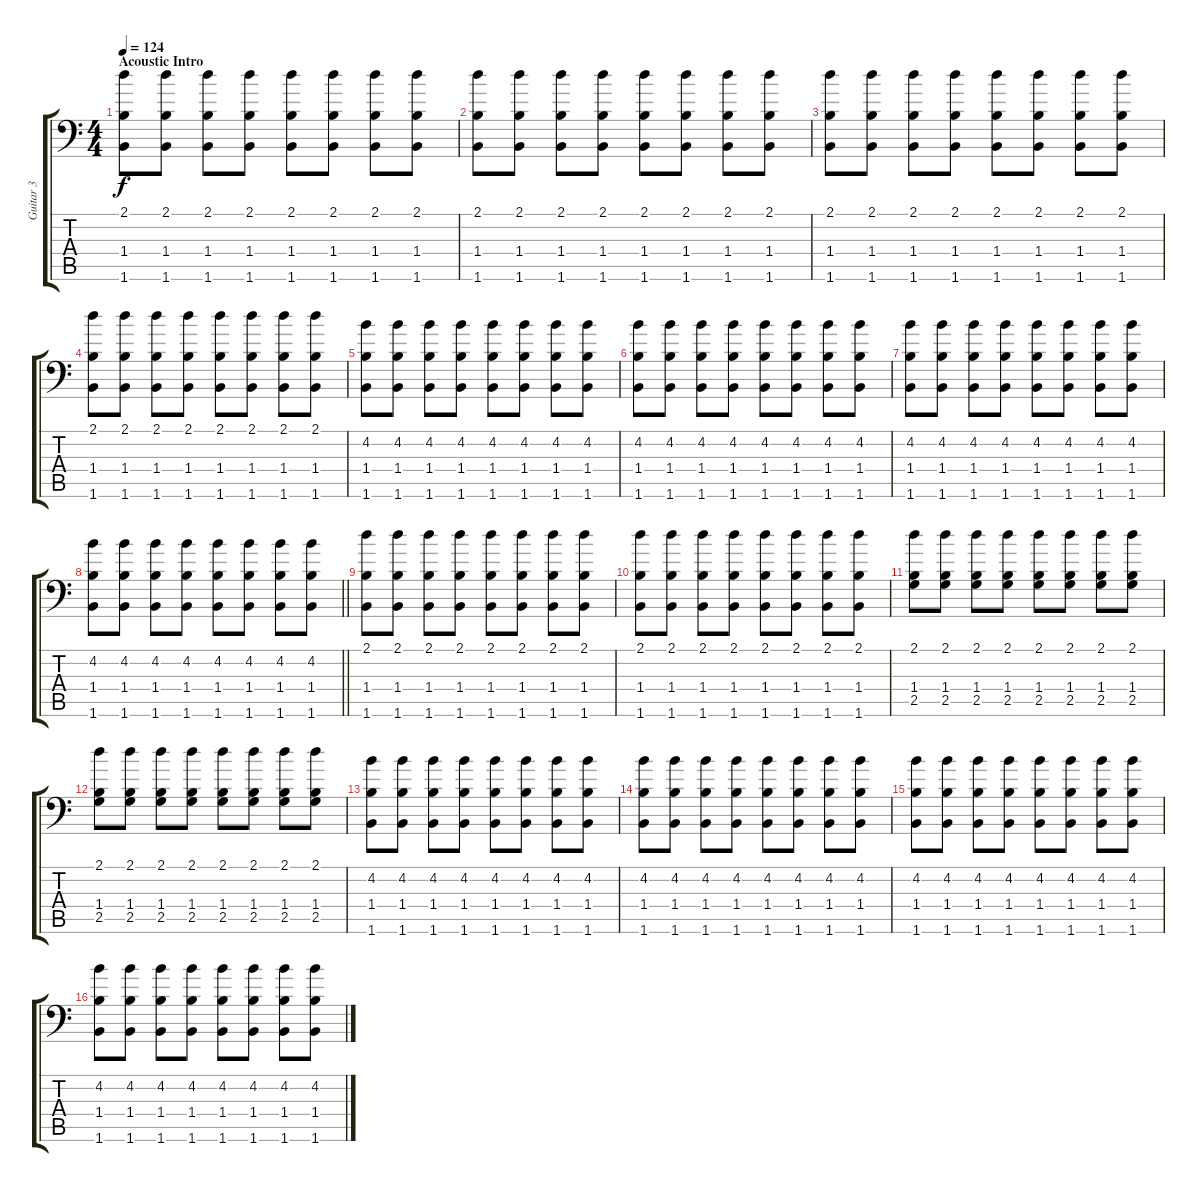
\track ("Guitar 3" "Guitar 3") {instrument distortionguitar}
\staff {score tabs}
\tuning (C4 G3 Eb3 Bb2 F2 Bb1) {hide}
\ts (4 4)
\section ("" "Acoustic Intro")
\tempo 124
\clef f4
\ks c
(2.1 1.4 1.6).8{dy f volume 8 instrument acousticguitarsteel} (2.1 1.4 1.6).8 (2.1 1.4 1.6).8 (2.1 1.4 1.6).8 (2.1 1.4 1.6).8 (2.1 1.4 1.6).8 (2.1 1.4 1.6).8 (2.1 1.4 1.6).8 |
(2.1 1.4 1.6).8 (2.1 1.4 1.6).8 (2.1 1.4 1.6).8 (2.1 1.4 1.6).8 (2.1 1.4 1.6).8 (2.1 1.4 1.6).8 (2.1 1.4 1.6).8 (2.1 1.4 1.6).8 |
(2.1 1.4 1.6).8 (2.1 1.4 1.6).8 (2.1 1.4 1.6).8 (2.1 1.4 1.6).8 (2.1 1.4 1.6).8 (2.1 1.4 1.6).8 (2.1 1.4 1.6).8 (2.1 1.4 1.6).8 |
(2.1 1.4 1.6).8 (2.1 1.4 1.6).8 (2.1 1.4 1.6).8 (2.1 1.4 1.6).8 (2.1 1.4 1.6).8 (2.1 1.4 1.6).8 (2.1 1.4 1.6).8 (2.1 1.4 1.6).8 |
(4.2 1.4 1.6).8 (4.2 1.4 1.6).8 (4.2 1.4 1.6).8 (4.2 1.4 1.6).8 (4.2 1.4 1.6).8 (4.2 1.4 1.6).8 (4.2 1.4 1.6).8 (4.2 1.4 1.6).8 |
(4.2 1.4 1.6).8 (4.2 1.4 1.6).8 (4.2 1.4 1.6).8 (4.2 1.4 1.6).8 (4.2 1.4 1.6).8 (4.2 1.4 1.6).8 (4.2 1.4 1.6).8 (4.2 1.4 1.6).8 |
(4.2 1.4 1.6).8 (4.2 1.4 1.6).8 (4.2 1.4 1.6).8 (4.2 1.4 1.6).8 (4.2 1.4 1.6).8 (4.2 1.4 1.6).8 (4.2 1.4 1.6).8 (4.2 1.4 1.6).8 |
\barLineRight lightlight
(4.2 1.4 1.6).8 (4.2 1.4 1.6).8 (4.2 1.4 1.6).8 (4.2 1.4 1.6).8 (4.2 1.4 1.6).8 (4.2 1.4 1.6).8 (4.2 1.4 1.6).8 (4.2 1.4 1.6).8 |
\section ("" "")
(2.1 1.4 1.6).8 (2.1 1.4 1.6).8 (2.1 1.4 1.6).8 (2.1 1.4 1.6).8 (2.1 1.4 1.6).8 (2.1 1.4 1.6).8 (2.1 1.4 1.6).8 (2.1 1.4 1.6).8 |
(2.1 1.4 1.6).8 (2.1 1.4 1.6).8 (2.1 1.4 1.6).8 (2.1 1.4 1.6).8 (2.1 1.4 1.6).8 (2.1 1.4 1.6).8 (2.1 1.4 1.6).8 (2.1 1.4 1.6).8 |
(2.1 1.4 2.5).8 (2.1 1.4 2.5).8 (2.1 1.4 2.5).8 (2.1 1.4 2.5).8 (2.1 1.4 2.5).8 (2.1 1.4 2.5).8 (2.1 1.4 2.5).8 (2.1 1.4 2.5).8 |
(2.1 1.4 2.5).8 (2.1 1.4 2.5).8 (2.1 1.4 2.5).8 (2.1 1.4 2.5).8 (2.1 1.4 2.5).8 (2.1 1.4 2.5).8 (2.1 1.4 2.5).8 (2.1 1.4 2.5).8 |
(4.2 1.4 1.6).8 (4.2 1.4 1.6).8 (4.2 1.4 1.6).8 (4.2 1.4 1.6).8 (4.2 1.4 1.6).8 (4.2 1.4 1.6).8 (4.2 1.4 1.6).8 (4.2 1.4 1.6).8 |
(4.2 1.4 1.6).8 (4.2 1.4 1.6).8 (4.2 1.4 1.6).8 (4.2 1.4 1.6).8 (4.2 1.4 1.6).8 (4.2 1.4 1.6).8 (4.2 1.4 1.6).8 (4.2 1.4 1.6).8 |
(4.2 1.4 1.6).8 (4.2 1.4 1.6).8 (4.2 1.4 1.6).8 (4.2 1.4 1.6).8 (4.2 1.4 1.6).8 (4.2 1.4 1.6).8 (4.2 1.4 1.6).8 (4.2 1.4 1.6).8 |
(4.2 1.4 1.6).8 (4.2 1.4 1.6).8 (4.2 1.4 1.6).8 (4.2 1.4 1.6).8 (4.2 1.4 1.6).8 (4.2 1.4 1.6).8 (4.2 1.4 1.6).8 (4.2 1.4 1.6).8
